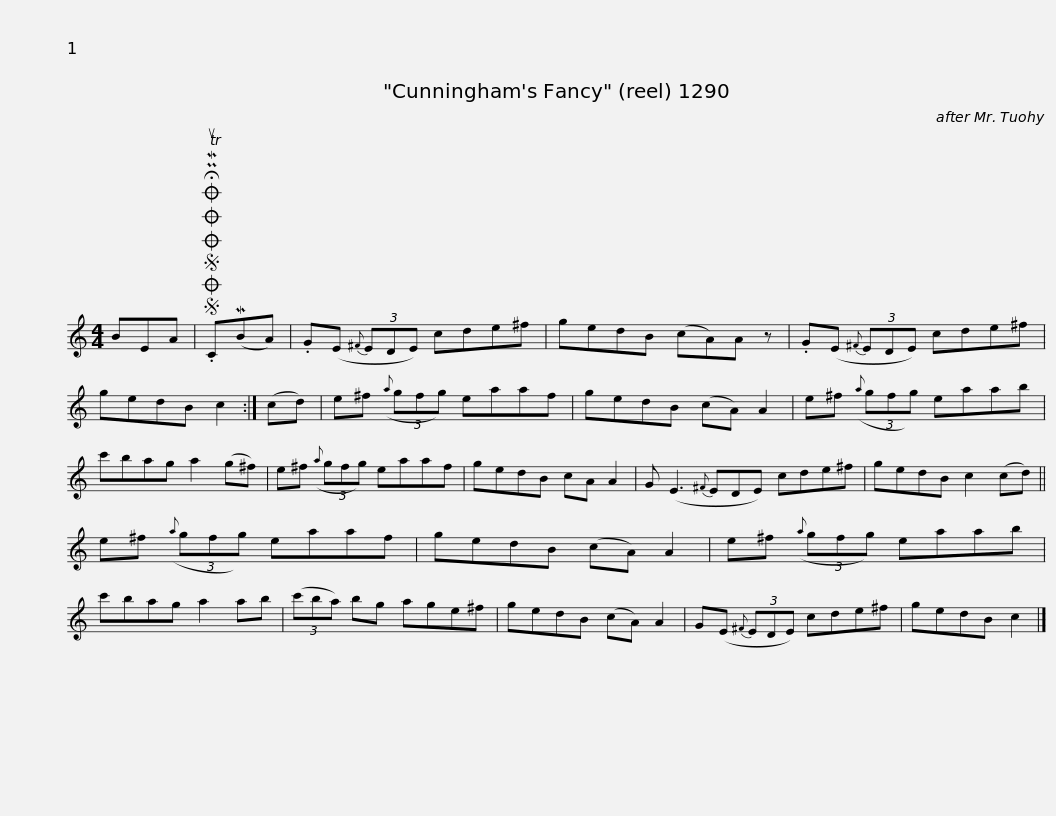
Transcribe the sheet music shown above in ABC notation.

X:1
L:1/8
M:4/4
I:linebreak $
K:C
V:1 treble
V:1
 BEA |SOSOOO .!fermata!PMTuC(MBA) | .G(E{^F} (3EDE) cde^f | gedB (cA)A z | .G(E{^F} (3EDE) cde^f | %5
 gedB c2 :| (cd) |$ e^f({a} (3gfg) eaaf | gedB (cA) A2 | e^f({a} (3gfg) eaab | %10
 c'bag a2 (g^f) |$ e^f({a} (3gfg) eaaf | gedB cA A2 | G (E3{^F} EDE) cde^f | gedB c2 (cd) || %15
 e^f({a} (3gfg) eaaf |$ gedB (cA) A2 | e^f({a} (3gfg) eaab | c'bag a2 ab | (3(c'ba) bg age^f | %20
 gedB (cA) A2 |$ G(E{^F} (3EDE) cde^f | gedB c2 |] %23
